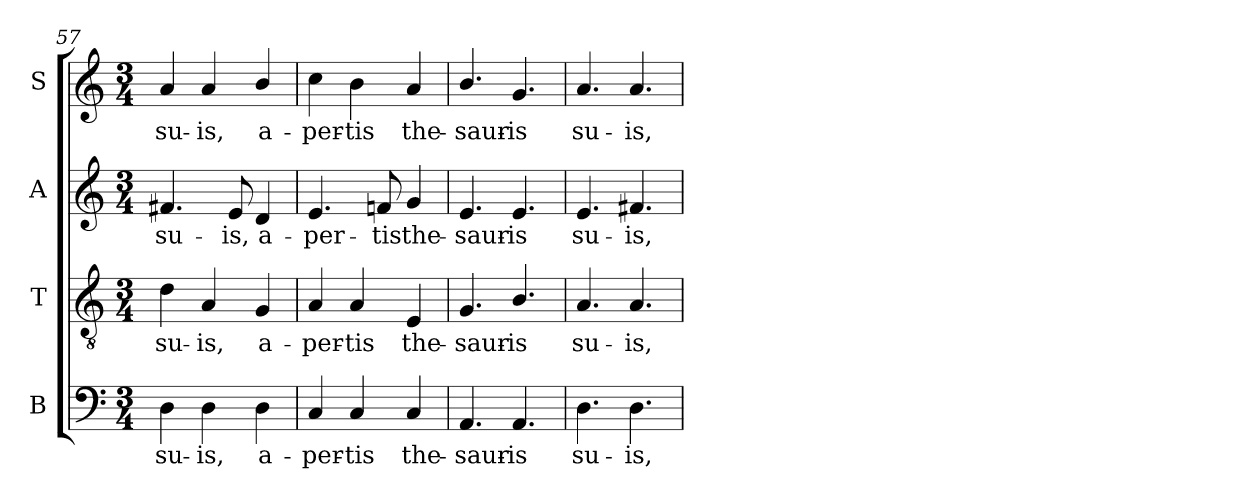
**kern	**text	**kern	**text	**kern	**text	**kern	**text
*part4	*part4	*part3	*part3	*part2	*part2	*part1	*part1
*staff4	*staff4	*staff3	*staff3	*staff2	*staff2	*staff1	*staff1
*I"B	*	*I"T	*	*I"A	*	*I"S	*
*clefF4	*	*clefGv2	*	*clefG2	*	*clefG2	*
*k[]	*	*k[]	*	*k[]	*	*k[]	*
*C:	*	*C:	*	*C:	*	*C:	*
*M3/4	*	*M3/4	*	*M3/4	*	*M3/4	*
=57	=57	=57	=57	=57	=57	=57	=57
!	!LO:LY:b:cj	!	!LO:LY:b:cj	!	!LO:LY:b:cj	!	!LO:LY:b:cj
4D\	su-	4d\	su-	4.f#X/	su-	4a/	su-
!	!LO:LY:b:cj	!	!LO:LY:b:cj	!	!	!	!LO:LY:b:cj
4D\	-is,	4A/	-is,	.	.	4a/	-is,
!	!	!	!	!	!LO:LY:b:cj	!	!
.	.	.	.	8e/	-is,	.	.
!	!LO:LY:b:cj	!	!LO:LY:b:cj	!	!LO:LY:b:cj	!	!LO:LY:b:cj
4D\	a-	4G/	a-	4d/	a-	4b/	a-
=58	=58	=58	=58	=58	=58	=58	=58
!	!LO:LY:b:cj	!	!LO:LY:b:cj	!	!LO:LY:b:cj	!	!LO:LY:b:cj
4C/	-per-	4A/	-per-	4.e/	-per-	4cc\	-per-
!	!LO:LY:b:cj	!	!LO:LY:b:cj	!	!	!	!LO:LY:b:cj
4C/	-tis	4A/	-tis	.	.	4b\	-tis
!	!	!	!	!	!LO:LY:b:cj	!	!
.	.	.	.	8fn/	-tis	.	.
!	!LO:LY:b:cj	!	!LO:LY:b:cj	!	!LO:LY:b:cj	!	!LO:LY:b:cj
4C/	the-	4E/	the-	4g/	the-	4a/	the-
=59	=59	=59	=59	=59	=59	=59	=59
!	!LO:LY:b:cj	!	!LO:LY:b:cj	!	!LO:LY:b:cj	!	!LO:LY:b:cj
4.AA/	-saur-	4.G/	-saur-	4.e/	-saur-	4.b/	-saur-
!	!LO:LY:b:cj	!	!LO:LY:b:cj	!	!LO:LY:b:cj	!	!LO:LY:b:cj
4.AA/	-is	4.B/	-is	4.e/	-is	4.g/	-is
=60	=60	=60	=60	=60	=60	=60	=60
!	!LO:LY:b:cj	!	!LO:LY:b:cj	!	!LO:LY:b:cj	!	!LO:LY:b:cj
4.D\	su-	4.A/	su-	4.e/	su-	4.a/	su-
!	!LO:LY:b:cj	!	!LO:LY:b:cj	!	!LO:LY:b:cj	!	!LO:LY:b:cj
4.D\	-is,	4.A/	-is,	4.f#X/	-is,	4.a/	-is,
=	=	=	=	=	=	=	=
*-	*-	*-	*-	*-	*-	*-	*-
